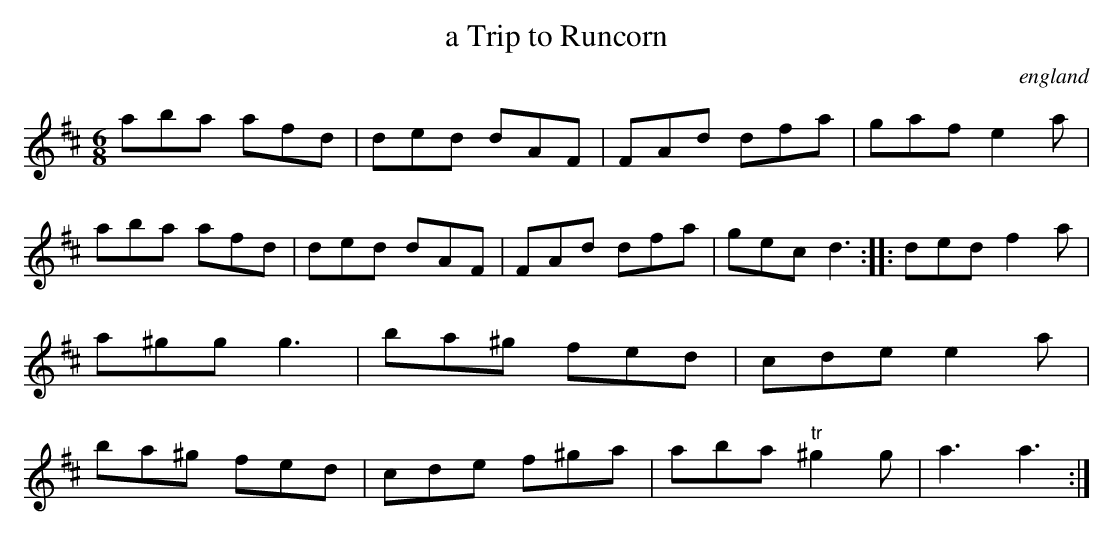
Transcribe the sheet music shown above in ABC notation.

X:1
T:a Trip to Runcorn
O:england
M:6/8
K:D
aba afd| ded dAF| FAd dfa| gaf e2a|\
aba afd| ded dAF| FAd dfa| gec d3::\
ded f2a| a^gg g3| ba^g fed| cde e2a|\
ba^g fed| cde f^ga| aba "tr"^g2g| a3 a3:|
